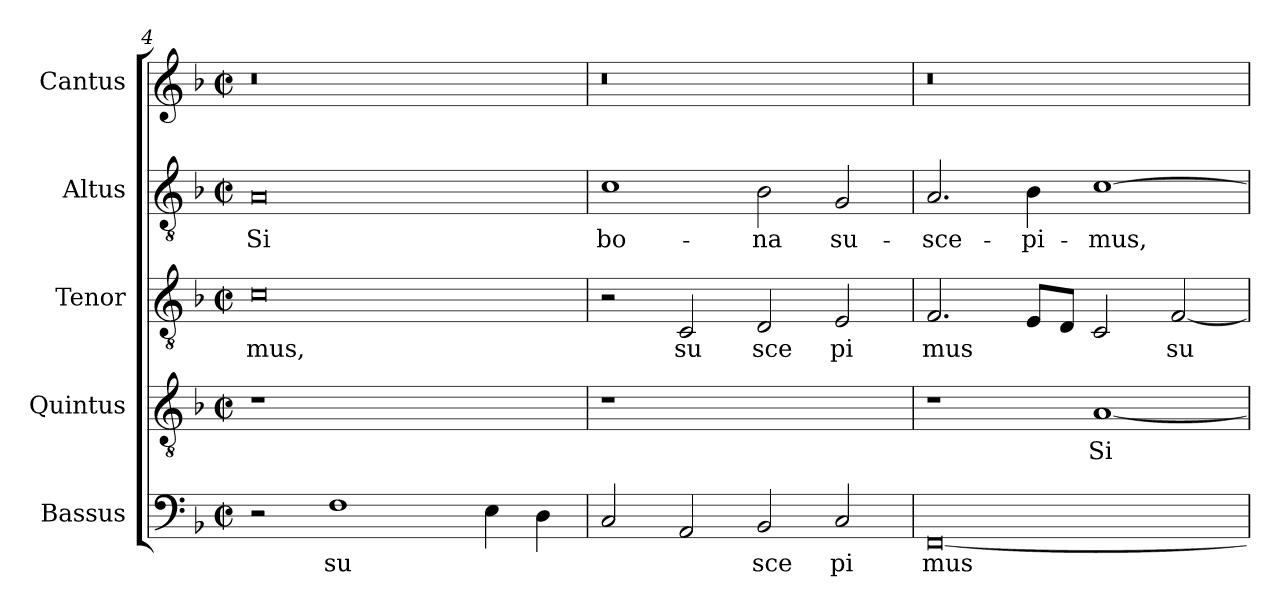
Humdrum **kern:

**kern	**text	**kern	**text	**kern	**text	**kern	**text	**kern
*part5	*part5	*part4	*part4	*part3	*part3	*part2	*part2	*part1
*staff5	*staff5	*staff4	*staff4	*staff3	*staff3	*staff2	*staff2	*staff1
*I"Bassus	*	*I"Quintus	*	*I"Tenor	*	*I"Altus	*	*I"Cantus
*clefF4	*	*clefGv2	*	*clefGv2	*	*clefGv2	*	*clefG2
*k[b-]	*	*k[b-]	*	*k[b-]	*	*k[b-]	*	*k[b-]
*F:	*	*F:	*	*F:	*	*F:	*	*F:
*M2/2	*	*M2/2	*	*M2/2	*	*M2/2	*	*M2/2
*met(c|)	*	*met(c|)	*	*met(c|)	*	*met(c|)	*	*met(c|)
=4	=4	=4	=4	=4	=4	=4	=4	=4
!	!	!	!	!	!LO:LY:b:cj	!	!LO:LY:b:cj	!
2r	.	1r	.	0c	mus,	0A	Si	0r
!	!LO:LY:b:cj	!	!	!	!	!	!	!
1F	su	.	.	.	.	.	.	.
.	.	1ryy	.	.	.	.	.	.
!	!LO:LY:b:cj	!	!	!	!	!	!	!
4E\	.	.	.	.	.	.	.	.
!	!LO:LY:b:cj	!	!	!	!	!	!	!
4D\	.	.	.	.	.	.	.	.
=5	=5	=5	=5	=5	=5	=5	=5	=5
!	!LO:LY:b:cj	!	!	!	!	!	!LO:LY:b:cj	!
2C/	.	1r	.	2r	.	1c	bo-	0r
!	!LO:LY:b:cj	!	!	!	!LO:LY:b:cj	!	!	!
2AA/	.	.	.	2C/	su	.	.	.
!	!LO:LY:b:cj	!	!	!	!LO:LY:b:cj	!	!LO:LY:b:cj	!
2BB-/	sce	1ryy	.	2D/	sce	2B-\	-na	.
!	!LO:LY:b:cj	!	!	!	!LO:LY:b:cj	!	!LO:LY:b:cj	!
2C/	pi	.	.	2E/	pi	2G/	su-	.
=6	=6	=6	=6	=6	=6	=6	=6	=6
!	!LO:LY:b:cj	!	!	!	!LO:LY:b:cj	!	!LO:LY:b:cj	!
[<0FF	mus	1r	.	2.F/	mus	2.A/	-sce-	0r
!	!	!	!	!	!LO:LY:b:cj	!	!LO:LY:b:cj	!
.	.	.	.	8E/L	.	4B-\	-pi-	.
!	!	!	!	!	!LO:LY:b:cj	!	!	!
.	.	.	.	8D/J	.	.	.	.
!	!	!	!LO:LY:b:cj	!	!LO:LY:b:cj	!	!LO:LY:b:cj	!
.	.	[<1A	Si	2C/	.	[<1c	-mus,	.
!	!	!	!	!	!LO:LY:b:cj	!	!	!
.	.	.	.	[<2F/	su	.	.	.
=	=	=	=	=	=	=	=	=
*-	*-	*-	*-	*-	*-	*-	*-	*-
